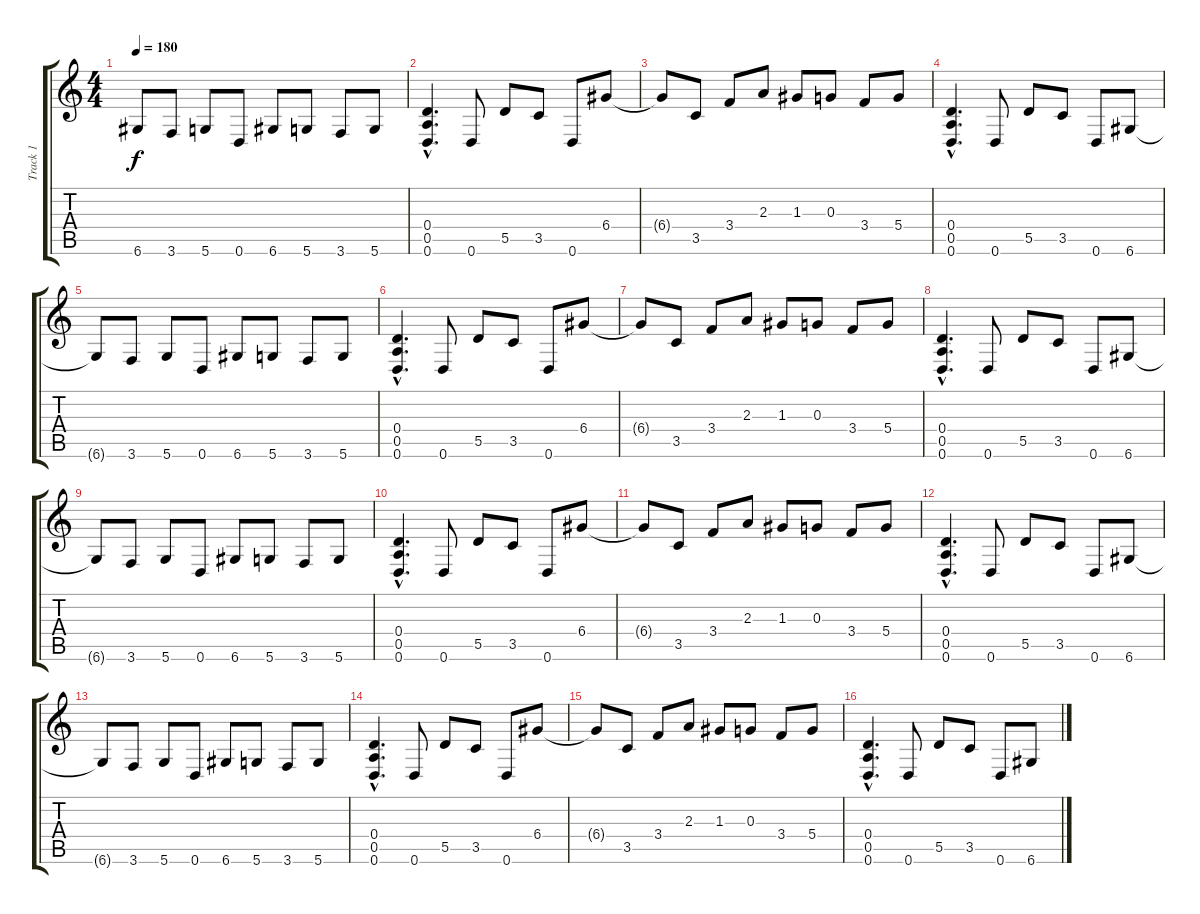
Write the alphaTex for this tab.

\track ("Track 1" "Track 1") {instrument overdrivenguitar}
\staff {score tabs}
\tuning (E4 B3 G3 D3 A2 D2) {hide}
\ts (4 4)
\tempo 180
\clef g2
\ks c
6.6{t}.8{dy f} 3.6.8 5.6.8 0.6.8 6.6.8 5.6.8 3.6.8 5.6.8 |
(0.4{hac} 0.5{hac} 0.6{hac}).4{d} 0.6.8 5.5.8 3.5.8 0.6.8 6.4.8 |
6.4{t}.8 3.5.8 3.4.8 2.3.8 1.3.8 0.3.8 3.4.8 5.4.8 |
(0.4{hac} 0.5{hac} 0.6{hac}).4{d} 0.6.8 5.5.8 3.5.8 0.6.8 6.6.8 |
6.6{t}.8 3.6.8 5.6.8 0.6.8 6.6.8 5.6.8 3.6.8 5.6.8 |
(0.4{hac} 0.5{hac} 0.6{hac}).4{d} 0.6.8 5.5.8 3.5.8 0.6.8 6.4.8 |
6.4{t}.8 3.5.8 3.4.8 2.3.8 1.3.8 0.3.8 3.4.8 5.4.8 |
(0.4{hac} 0.5{hac} 0.6{hac}).4{d} 0.6.8 5.5.8 3.5.8 0.6.8 6.6.8 |
6.6{t}.8 3.6.8 5.6.8 0.6.8 6.6.8 5.6.8 3.6.8 5.6.8 |
(0.4{hac} 0.5{hac} 0.6{hac}).4{d} 0.6.8 5.5.8 3.5.8 0.6.8 6.4.8 |
6.4{t}.8 3.5.8 3.4.8 2.3.8 1.3.8 0.3.8 3.4.8 5.4.8 |
(0.4{hac} 0.5{hac} 0.6{hac}).4{d} 0.6.8 5.5.8 3.5.8 0.6.8 6.6.8 |
6.6{t}.8 3.6.8 5.6.8 0.6.8 6.6.8 5.6.8 3.6.8 5.6.8 |
(0.4{hac} 0.5{hac} 0.6{hac}).4{d} 0.6.8 5.5.8 3.5.8 0.6.8 6.4.8 |
6.4{t}.8 3.5.8 3.4.8 2.3.8 1.3.8 0.3.8 3.4.8 5.4.8 |
(0.4{hac} 0.5{hac} 0.6{hac}).4{d} 0.6.8 5.5.8 3.5.8 0.6.8 6.6.8
